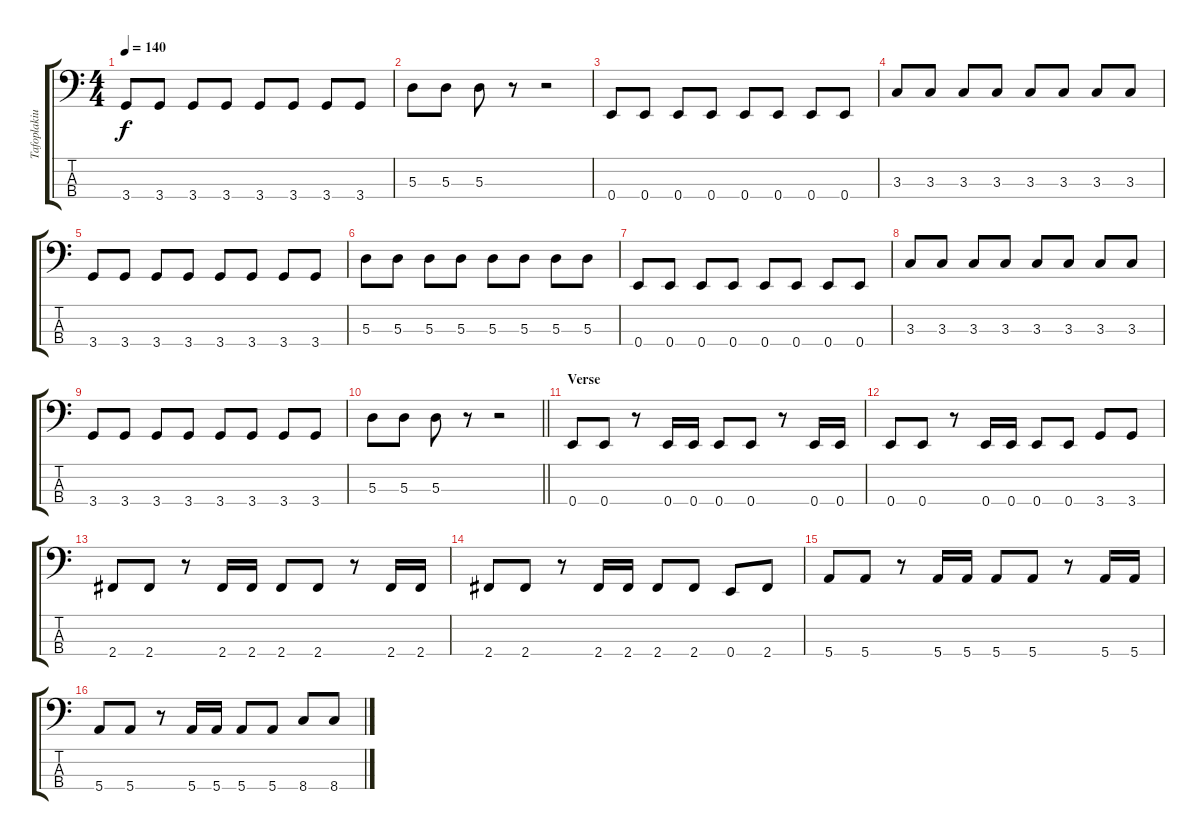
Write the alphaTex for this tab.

\track ("Tafoplakium" "Tafoplakiu") {instrument electricbassfinger}
\staff {score tabs}
\tuning (G2 D2 A1 E1) {hide}
\ts (4 4)
\tempo 140
\clef f4
\ks c
3.4.8{dy f} 3.4.8 3.4.8 3.4.8 3.4.8 3.4.8 3.4.8 3.4.8 |
5.3.8 5.3.8 5.3.8 r.8 r.2 |
0.4.8 0.4.8 0.4.8 0.4.8 0.4.8 0.4.8 0.4.8 0.4.8 |
3.3.8 3.3.8 3.3.8 3.3.8 3.3.8 3.3.8 3.3.8 3.3.8 |
3.4.8 3.4.8 3.4.8 3.4.8 3.4.8 3.4.8 3.4.8 3.4.8 |
5.3.8 5.3.8 5.3.8 5.3.8 5.3.8 5.3.8 5.3.8 5.3.8 |
0.4.8 0.4.8 0.4.8 0.4.8 0.4.8 0.4.8 0.4.8 0.4.8 |
3.3.8 3.3.8 3.3.8 3.3.8 3.3.8 3.3.8 3.3.8 3.3.8 |
3.4.8 3.4.8 3.4.8 3.4.8 3.4.8 3.4.8 3.4.8 3.4.8 |
\barLineRight lightlight
5.3.8 5.3.8 5.3.8 r.8 r.2 |
\section ("" "Verse")
0.4.8 0.4.8 r.8 0.4.16 0.4.16 0.4.8 0.4.8 r.8 0.4.16 0.4.16 |
0.4.8 0.4.8 r.8 0.4.16 0.4.16 0.4.8 0.4.8 3.4.8 3.4.8 |
2.4.8 2.4.8 r.8 2.4.16 2.4.16 2.4.8 2.4.8 r.8 2.4.16 2.4.16 |
2.4.8 2.4.8 r.8 2.4.16 2.4.16 2.4.8 2.4.8 0.4.8 2.4.8 |
5.4.8 5.4.8 r.8 5.4.16 5.4.16 5.4.8 5.4.8 r.8 5.4.16 5.4.16 |
5.4.8 5.4.8 r.8 5.4.16 5.4.16 5.4.8 5.4.8 8.4.8 8.4.8
